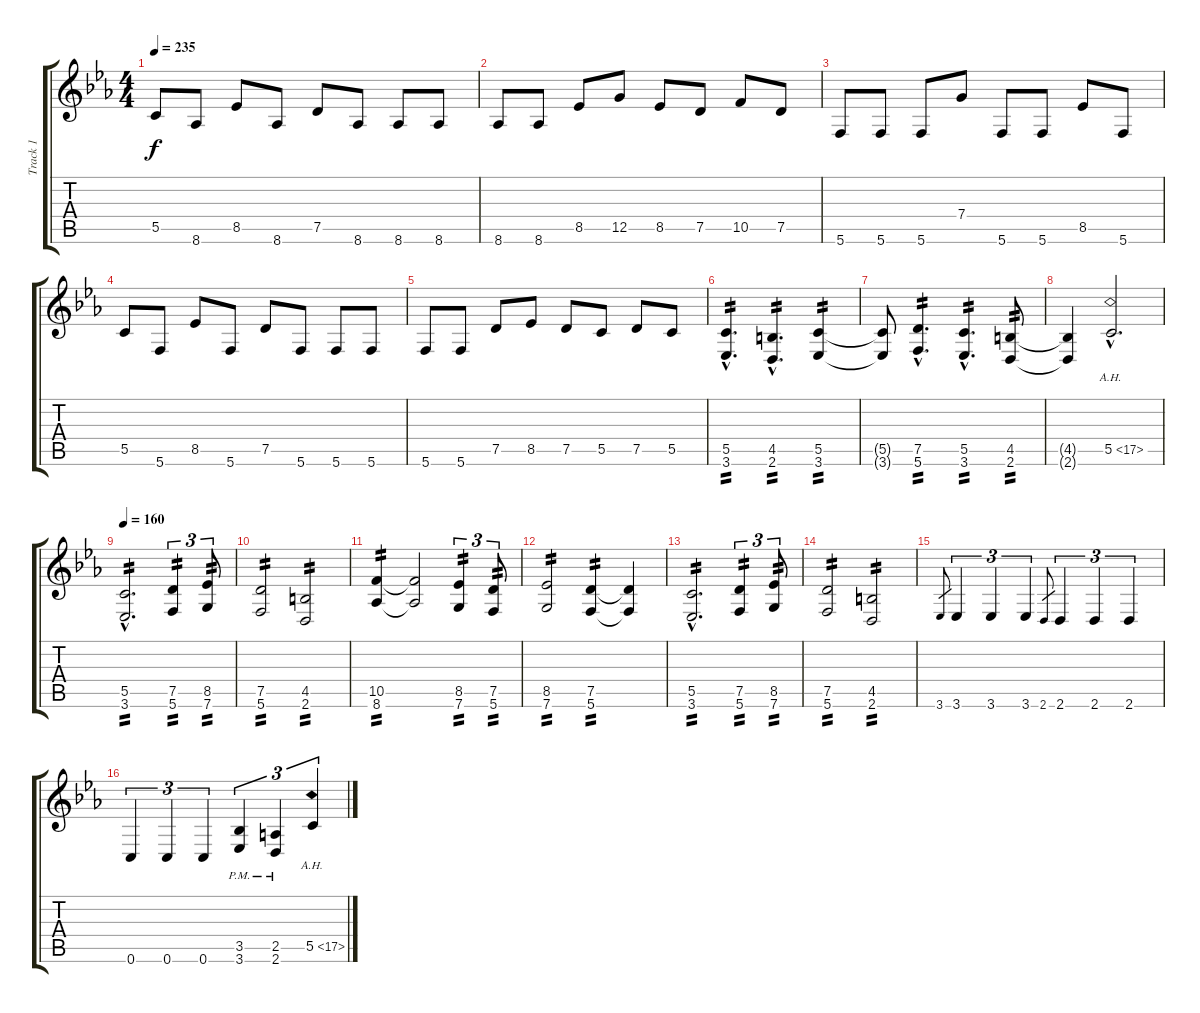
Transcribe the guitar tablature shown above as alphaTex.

\track ("Track 1" "Track 1") {instrument distortionguitar}
\staff {score tabs}
\tuning (D4 A3 F3 C3 G2 C2) {hide}
\ts (4 4)
\tempo 235
\clef g2
\ks eb
5.5.8{dy f} 8.6.8 8.5.8 8.6.8 7.5.8 8.6.8 8.6.8 8.6.8 |
8.6.8 8.6.8 8.5.8 12.5.8 8.5.8 7.5.8 10.5.8 7.5.8 |
5.6.8 5.6.8 5.6.8 7.4.8 5.6.8 5.6.8 8.5.8 5.6.8 |
5.5.8 5.6.8 8.5.8 5.6.8 7.5.8 5.6.8 5.6.8 5.6.8 |
5.6.8 5.6.8 7.5.8 8.5.8 7.5.8 5.5.8 7.5.8 5.5.8 |
(5.5{hac} 3.6{hac}).4{d tp 2} (4.5{hac} 2.6{hac}).4{d tp 2} (5.5 3.6).4{tp 2} |
(5.5{t} 3.6{t}).8 (7.5{hac} 5.6{hac}).4{d tp 2} (5.5{hac} 3.6{hac}).4{d tp 2} (4.5 2.6).8{tp 2} |
(4.5{t} 2.6{t}).4 5.5{ah 12 hac}.2{d} |
\tempo 160
(5.5{hac} 3.6{hac}).2{d tp 2} (7.5 5.6).4{tu (3 2) tp 2} (8.5 7.6).8{tu (3 2) tp 2} |
(7.5 5.6).2{tp 2} (4.5 2.6).2{tp 2} |
(10.5 8.6).4{tp 2} (10.5{t} 8.6{t}).2 (8.5 7.6).4{tu (3 2) tp 2} (7.5 5.6).8{tu (3 2) tp 2} |
(8.5 7.6).2{tp 2} (7.5 5.6).4{tp 2} (7.5{t} 5.6{t}).4 |
(5.5{hac} 3.6{hac}).2{d tp 2} (7.5 5.6).4{tu (3 2) tp 2} (8.5 7.6).8{tu (3 2) tp 2} |
(7.5 5.6).2{tp 2} (4.5 2.6).2{tp 2} |
3.6.8{gr} 3.6.4{tu (3 2)} 3.6.4{tu (3 2)} 3.6.4{tu (3 2)} 2.6.8{gr} 2.6.4{tu (3 2)} 2.6.4{tu (3 2)} 2.6.4{tu (3 2)} |
0.6.4{tu (3 2)} 0.6.4{tu (3 2)} 0.6.4{tu (3 2)} (3.5{pm} 3.6{pm}).4{tu (3 2)} (2.5{pm} 2.6{pm}).4{tu (3 2)} 5.5{ah 12}.4{tu (3 2)}
